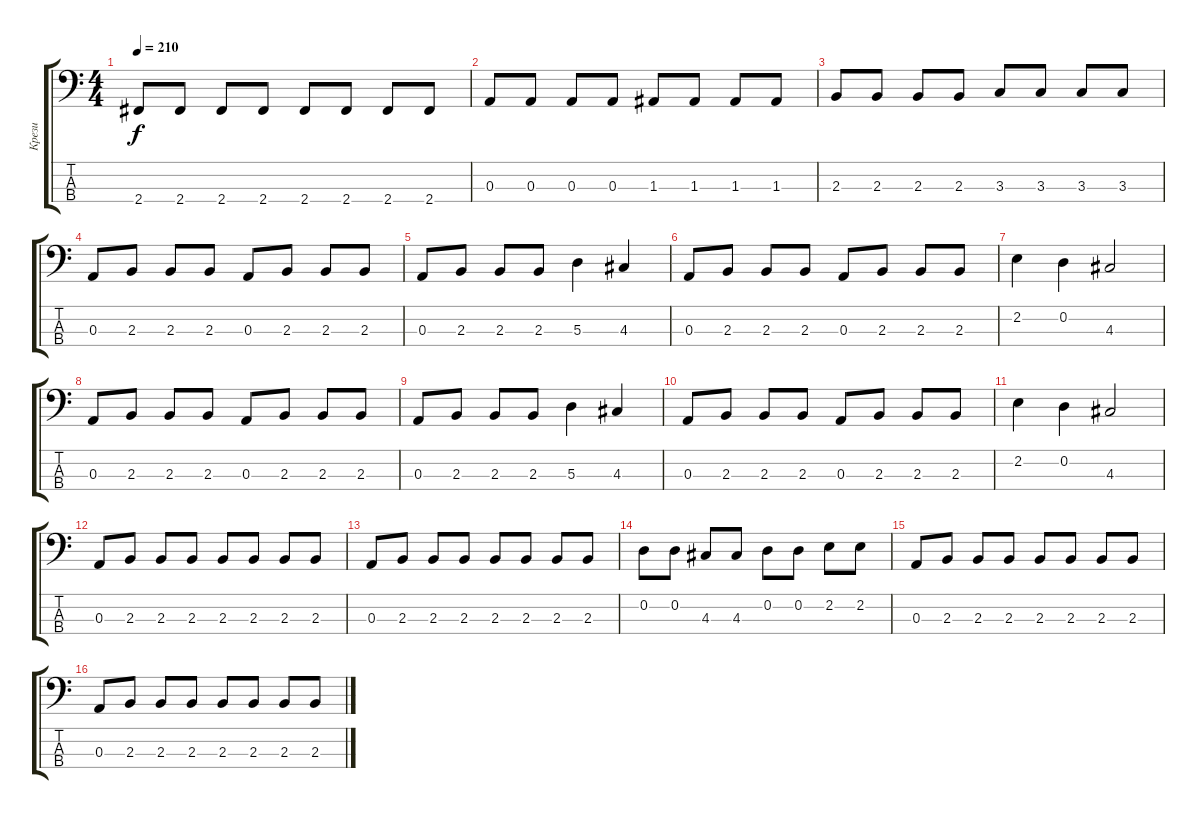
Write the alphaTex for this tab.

\track ("Крези" "Крези") {instrument electricbassfinger}
\staff {score tabs}
\tuning (G2 D2 A1 E1) {hide}
\ts (4 4)
\tempo 210
\clef f4
\ks c
2.4.8{dy f} 2.4.8 2.4.8 2.4.8 2.4.8 2.4.8 2.4.8 2.4.8 |
0.3.8 0.3.8 0.3.8 0.3.8 1.3.8 1.3.8 1.3.8 1.3.8 |
2.3.8 2.3.8 2.3.8 2.3.8 3.3.8 3.3.8 3.3.8 3.3.8 |
0.3.8 2.3.8 2.3.8 2.3.8 0.3.8 2.3.8 2.3.8 2.3.8 |
0.3.8 2.3.8 2.3.8 2.3.8 5.3.4 4.3.4 |
0.3.8 2.3.8 2.3.8 2.3.8 0.3.8 2.3.8 2.3.8 2.3.8 |
2.2.4 0.2.4 4.3.2 |
0.3.8 2.3.8 2.3.8 2.3.8 0.3.8 2.3.8 2.3.8 2.3.8 |
0.3.8 2.3.8 2.3.8 2.3.8 5.3.4 4.3.4 |
0.3.8 2.3.8 2.3.8 2.3.8 0.3.8 2.3.8 2.3.8 2.3.8 |
2.2.4 0.2.4 4.3.2 |
0.3.8 2.3.8 2.3.8 2.3.8 2.3.8 2.3.8 2.3.8 2.3.8 |
0.3.8 2.3.8 2.3.8 2.3.8 2.3.8 2.3.8 2.3.8 2.3.8 |
0.2.8 0.2.8 4.3.8 4.3.8 0.2.8 0.2.8 2.2.8 2.2.8 |
0.3.8 2.3.8 2.3.8 2.3.8 2.3.8 2.3.8 2.3.8 2.3.8 |
0.3.8 2.3.8 2.3.8 2.3.8 2.3.8 2.3.8 2.3.8 2.3.8
